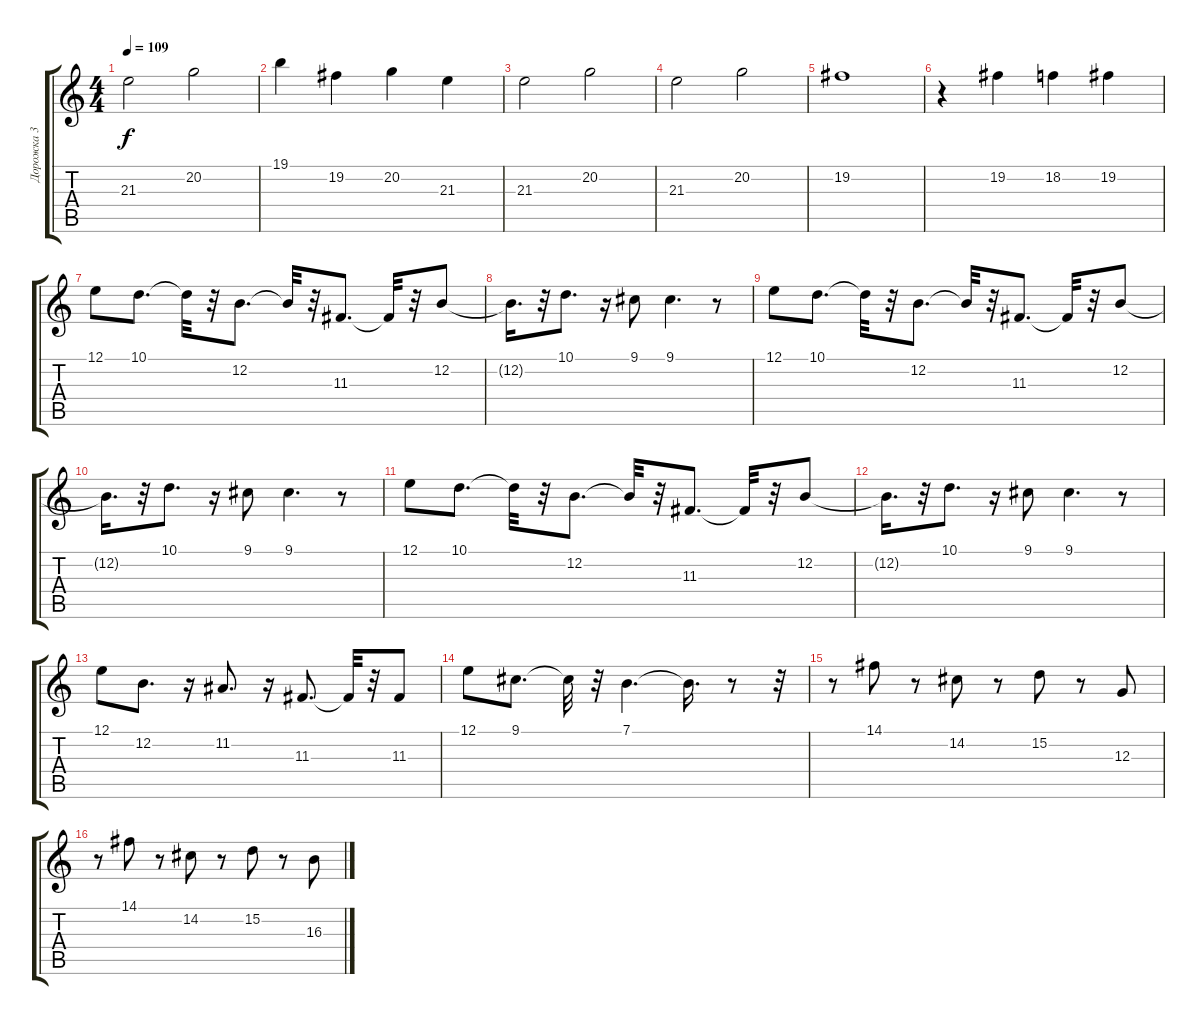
\track ("Дорожка 3" "Дорожка 3") {instrument vibraphone}
\staff {score tabs}
\tuning (E4 B3 G3 D3 A2 E2) {hide}
\ts (4 4)
\tempo 109
\clef g2
\ks c
21.3.2{dy f} 20.2.2 |
19.1.4 19.2.4 20.2.4 21.3.4 |
21.3.2 20.2.2 |
21.3.2 20.2.2 |
19.2.1 |
r.4 19.2.4 18.2.4 19.2.4 |
12.1.8 10.1.8{d} 10.1{t}.32 r.32 12.2.8{d} 12.2{t}.32 r.32 11.3.8{d} 11.3{t}.32 r.32 12.2.8 |
12.2{t}.16{d} r.32 10.1.8{d} r.16 9.1.8 9.1.4{d} r.8 |
12.1.8 10.1.8{d} 10.1{t}.32 r.32 12.2.8{d} 12.2{t}.32 r.32 11.3.8{d} 11.3{t}.32 r.32 12.2.8 |
12.2{t}.16{d} r.32 10.1.8{d} r.16 9.1.8 9.1.4{d} r.8 |
12.1.8 10.1.8{d} 10.1{t}.32 r.32 12.2.8{d} 12.2{t}.32 r.32 11.3.8{d} 11.3{t}.32 r.32 12.2.8 |
12.2{t}.16{d} r.32 10.1.8{d} r.16 9.1.8 9.1.4{d} r.8 |
12.1.8 12.2.8{d} r.16 11.2.8{d} r.16 11.3.8{d} 11.3{t}.32 r.32 11.3.8 |
12.1.8 9.1.8{d} 9.1{t}.32 r.32 7.1.4{d} 7.1{t}.16{d} r.8 r.32 |
r.8 14.1.8{volume 13 balance 0} r.8 14.2.8 r.8 15.2.8 r.8 12.3.8 |
r.8 14.1.8 r.8 14.2.8 r.8 15.2.8 r.8 16.3.8
